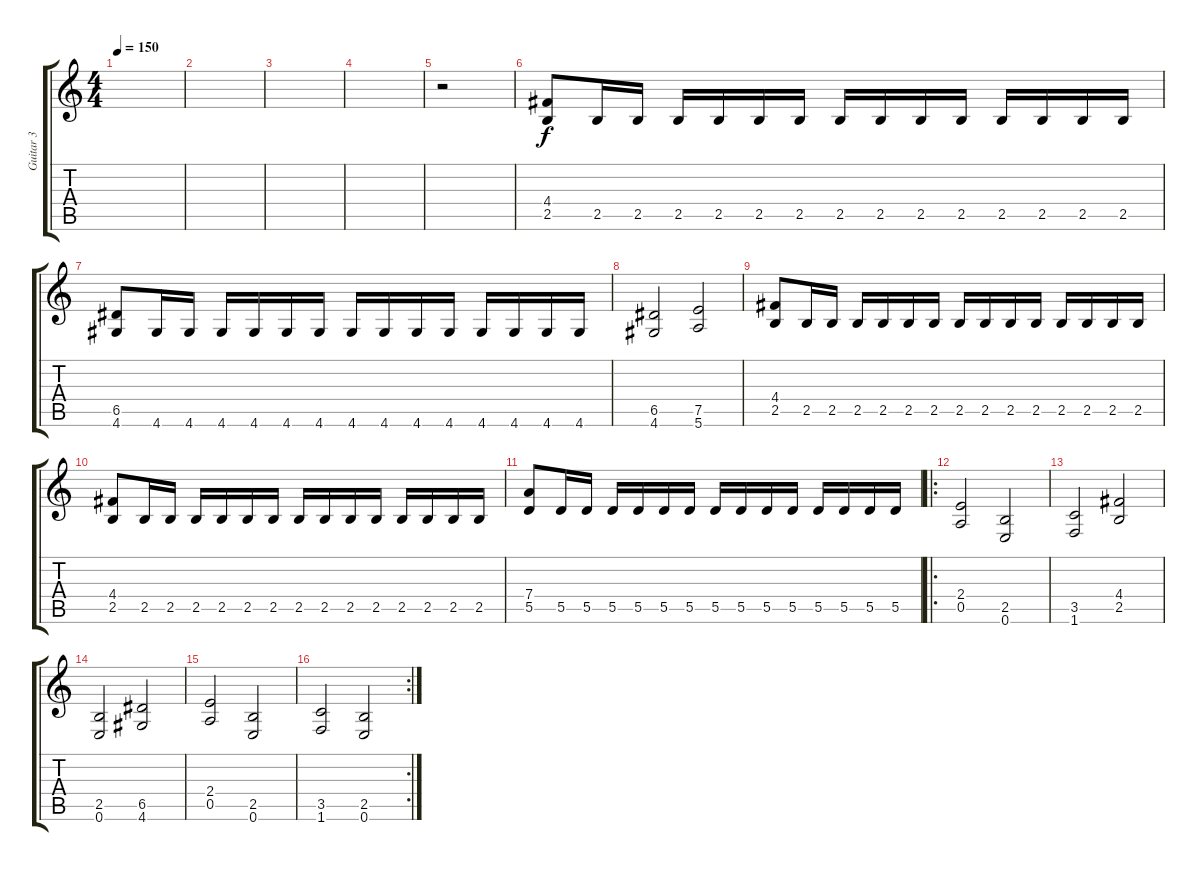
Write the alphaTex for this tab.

\track ("Guitar 3" "Guitar 3") {instrument distortionguitar}
\staff {score tabs}
\tuning (E4 B3 G3 D3 A2 E2) {hide}
\ts (4 4)
\tempo 150
\clef g2
\ks aminor
|
|
|
|
r.2 |
(4.4 2.5).8 2.5.16 2.5.16 2.5.16 2.5.16 2.5.16 2.5.16 2.5.16 2.5.16 2.5.16 2.5.16 2.5.16 2.5.16 2.5.16 2.5.16 |
(6.5 4.6).8 4.6.16 4.6.16 4.6.16 4.6.16 4.6.16 4.6.16 4.6.16 4.6.16 4.6.16 4.6.16 4.6.16 4.6.16 4.6.16 4.6.16 |
(6.5 4.6).2 (7.5 5.6).2 |
(4.4 2.5).8 2.5.16 2.5.16 2.5.16 2.5.16 2.5.16 2.5.16 2.5.16 2.5.16 2.5.16 2.5.16 2.5.16 2.5.16 2.5.16 2.5.16 |
(4.4 2.5).8 2.5.16 2.5.16 2.5.16 2.5.16 2.5.16 2.5.16 2.5.16 2.5.16 2.5.16 2.5.16 2.5.16 2.5.16 2.5.16 2.5.16 |
(7.4 5.5).8 5.5.16 5.5.16 5.5.16 5.5.16 5.5.16 5.5.16 5.5.16 5.5.16 5.5.16 5.5.16 5.5.16 5.5.16 5.5.16 5.5.16 |
\ro
(2.4 0.5).2 (2.5 0.6).2 |
(3.5 1.6).2 (4.4 2.5).2 |
(2.5 0.6).2 (6.5 4.6).2 |
(2.4 0.5).2 (2.5 0.6).2 |
\rc 2
(3.5 1.6).2 (2.5 0.6).2
